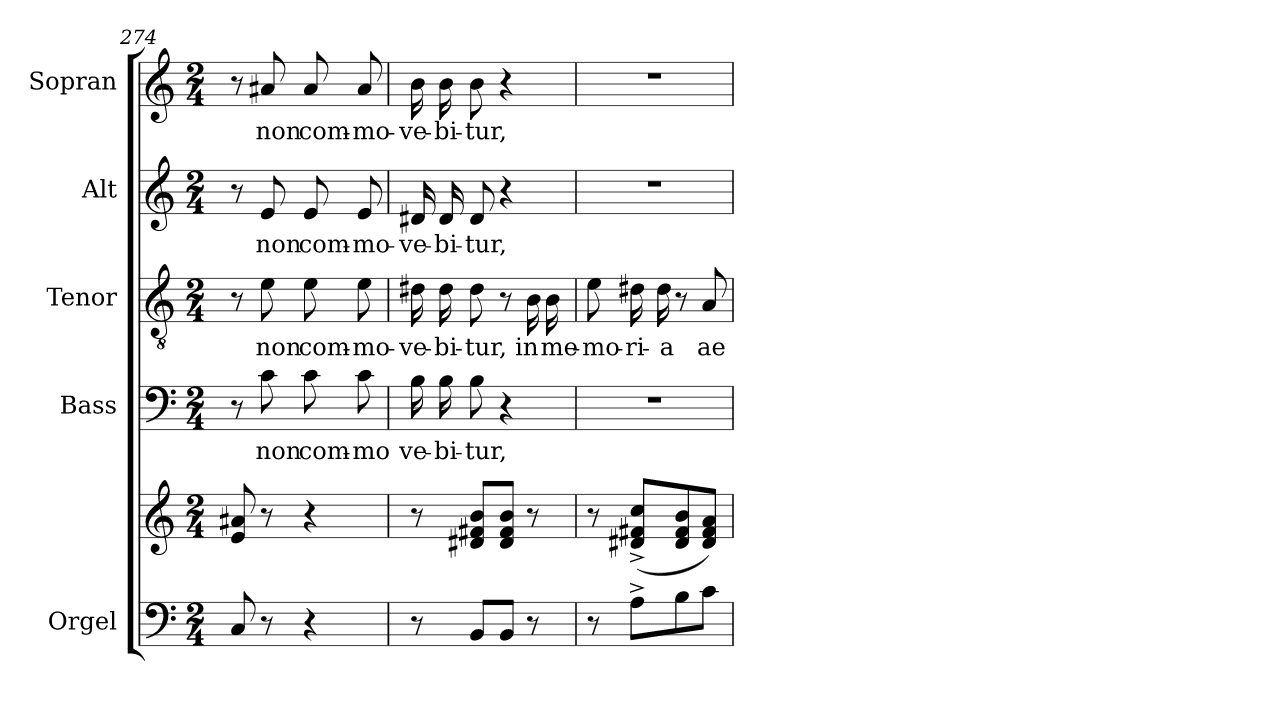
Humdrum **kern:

**kern	**kern	**kern	**text	**kern	**text	**kern	**text	**kern	**text
*part5	*part5	*part4	*part4	*part3	*part3	*part2	*part2	*part1	*part1
*staff6	*staff5	*staff4	*staff4	*staff3	*staff3	*staff2	*staff2	*staff1	*staff1
*I"Orgel	*	*I"Bass	*	*I"Tenor	*	*I"Alt	*	*I"Sopran	*
*I'Org.	*	*I'B.	*	*I'T.	*	*I'A.	*	*I'S.	*
*clefF4	*clefG2	*clefF4	*	*clefGv2	*	*clefG2	*	*clefG2	*
*k[]	*k[]	*k[]	*	*k[]	*	*k[]	*	*k[]	*
*C:	*C:	*C:	*	*C:	*	*C:	*	*C:	*
*M2/4	*M2/4	*M2/4	*	*M2/4	*	*M2/4	*	*M2/4	*
=274	=274	=274	=274	=274	=274	=274	=274	=274	=274
8C/	8e/ 8a#X/	8r	.	8r	.	8r	.	8r	.
!	!	!	!LO:LY:b	!	!LO:LY:b	!	!LO:LY:b	!	!LO:LY:b
8r	8r	8c\	non	8e\	non	8e/	non	8a#X/	non
!	!	!	!LO:LY:b	!	!LO:LY:b	!	!LO:LY:b	!	!LO:LY:b
4r	4r	8c\	com-	8e\	com-	8e/	com-	8a#/	com-
!	!	!	!LO:LY:b	!	!LO:LY:b	!	!LO:LY:b	!	!LO:LY:b
.	.	8c\	-mo	8e\	-mo-	8e/	-mo-	8a#/	-mo-
=275	=275	=275	=275	=275	=275	=275	=275	=275	=275
!	!	!	!LO:LY:b	!	!LO:LY:b	!	!LO:LY:b	!	!LO:LY:b
8r	8r	16B\	ve-	16d#X\	-ve-	16d#X/	-ve-	16b\	-ve-
!	!	!	!LO:LY:b	!	!LO:LY:b	!	!LO:LY:b	!	!LO:LY:b
.	.	16B\	-bi-	16d#\	-bi-	16d#/	-bi-	16b\	-bi-
!	!	!	!LO:LY:b	!	!LO:LY:b	!	!LO:LY:b	!	!LO:LY:b
8BB/L	8d#X/ 8f#X/ 8b/L	8B\	-tur,	8d#\	-tur,	8d#/	-tur,	8b\	-tur,
8BB/J	8d#/ 8f#/ 8b/J	4r	.	8r	.	4r	.	4r	.
!	!	!	!	!	!LO:LY:b	!	!	!	!
8r	8r	.	.	16B\	in	.	.	.	.
!	!	!	!	!	!LO:LY:b	!	!	!	!
.	.	.	.	16B\	me-	.	.	.	.
=276	=276	=276	=276	=276	=276	=276	=276	=276	=276
!	!	!	!	!	!LO:LY:b	!	!	!	!
8r	8r	2r	.	8e\	-mo-	2r	.	2r	.
!	!	!	!	!	!LO:LY:b	!	!	!	!
8A^>\L	(>8d#X/^< 8f#X/^< 8cc/^<L	.	.	16d#X\	-ri-	.	.	.	.
!	!	!	!	!	!LO:LY:b	!	!	!	!
.	.	.	.	16d#\	-a	.	.	.	.
8B\	8d#/ 8f#/ 8b/	.	.	8r	.	.	.	.	.
!	!	!	!	!	!LO:LY:b	!	!	!	!
8c\J	8d#/ 8f#/ 8a/J)	.	.	8A/	ae-	.	.	.	.
=	=	=	=	=	=	=	=	=	=
*-	*-	*-	*-	*-	*-	*-	*-	*-	*-
